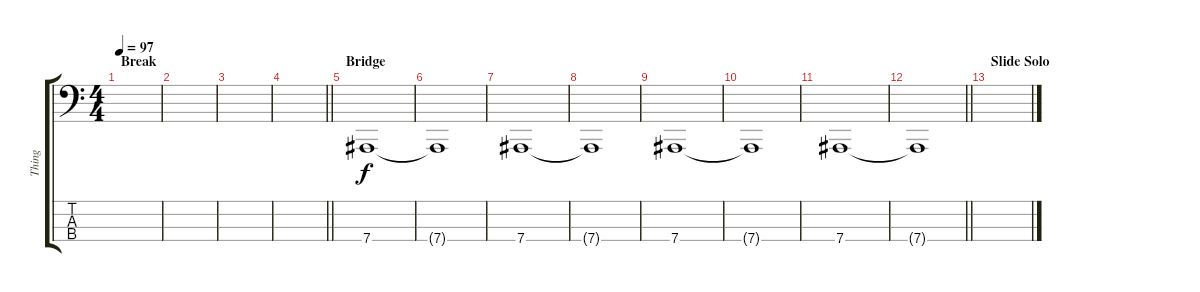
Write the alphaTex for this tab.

\track ("Thing" "Thing") {instrument orchestralharp}
\staff {score tabs}
\tuning (Gb2 Db2 Ab1 Eb1) {hide}
\ts (4 4)
\section ("" "Break")
\tempo 97
\clef f4
\ks c
|
|
|
\barLineRight lightlight
|
\section ("" "Bridge")
7.4.1 |
7.4{t}.1 |
7.4.1 |
7.4{t}.1 |
7.4.1 |
7.4{t}.1 |
7.4.1 |
\barLineRight lightlight
7.4{t}.1 |
\section ("" "Slide Solo")
